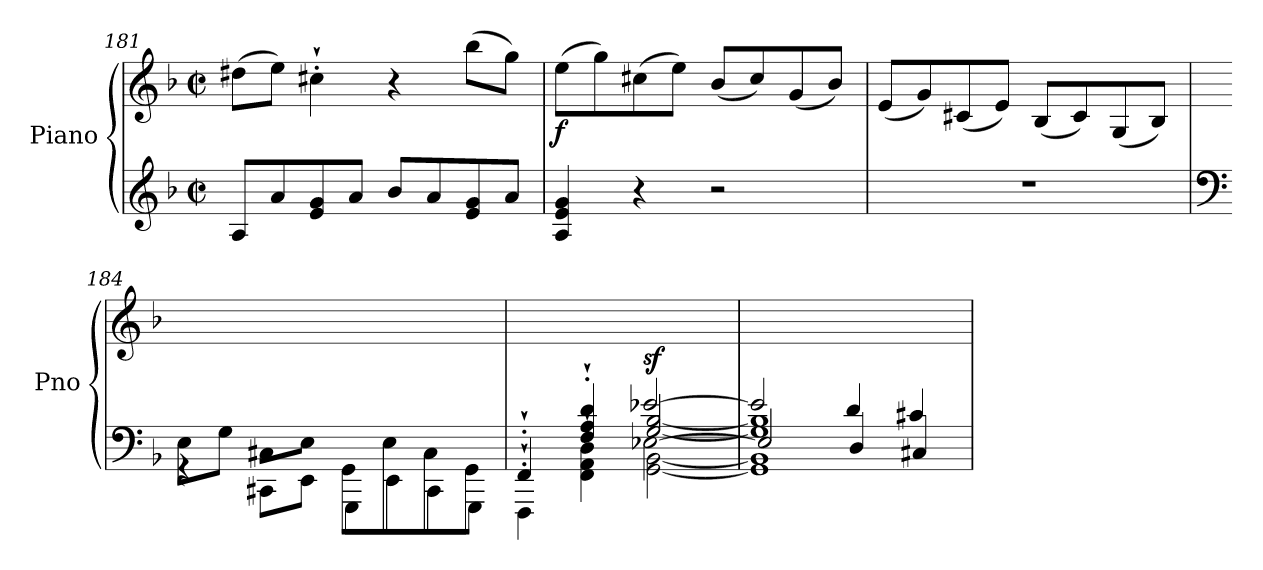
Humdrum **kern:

**kern	**kern	**dynam
*part1	*part1	*part1
*staff2	*staff1	*staff1/2
*I"Piano	*	*
*I'Pno	*	*
*clefG2	*clefG2	*
*k[b-]	*k[b-]	*
*M4/4	*M4/4	*
*met(c|)	*met(c|)	*
=181	=181	=181
8A/L	(8dd#X\L	.
8a/	8ee\J)	.
8e/ 8g/	4cc#X`'\	.
8a/J	.	.
8b-/L	4r	.
8a/	.	.
8e/ 8g/	(8bb-\L	.
8a/J	8gg\J)	.
=182	=182	=182
!	!	!LO:DY:b
4A/ 4e/ 4g/	(8ee\L	f
.	8gg\)	.
4r	(8cc#X\	.
.	8ee\J)	.
2r	(8b-/L	.
.	8cc#/)	.
.	(8g/	.
.	8b-/J)	.
=183	=183	=183
1r	(8e/L	.
.	8g/)	.
.	(8c#X/	.
.	8e/J)	.
.	(8B-/L	.
.	8c#/)	.
.	(8G/	.
.	8B-/J)	.
!!LO:LB:g=z
=184	=184	=184
*clefF4	*	*
*^	*	*
8E\L	4rGG	1ryy	.
8G\J	.	.	.
8C#X\L	8CC#X\L	.	.
8E\J	8EE\J	.	.
8GG\L	8GGG\L	.	.
8E\	8EE\	.	.
8C#\	8CC#\	.	.
8GG\J	8GGG\J	.	.
=185	=185	=185	=185
*^	*^	*	*
4FF`'/	2ryy	4FFF`'\	2ryy	2ryy	.
4F/`' 4A/`' 4d/`'	.	4FF\`' 4AA\`' 4D\`'	.	.	.
!	!	!	!	!	!LO:DY:b
[2e-X/	[2G/ [2B-/	[2E-X\	[2GG\ [2BB-\	2ryy	sf
=186	=186	=186	=186	=186	=186
2e-/]	1G] 1B-]	2E-/]	1GG] 1BB-]	1ryy	.
4d/	.	4D/	.	.	.
4c#X/	.	4C#X/	.	.	.
*v	*v	*v	*v	*	*
=	=	=
*-	*-	*-
